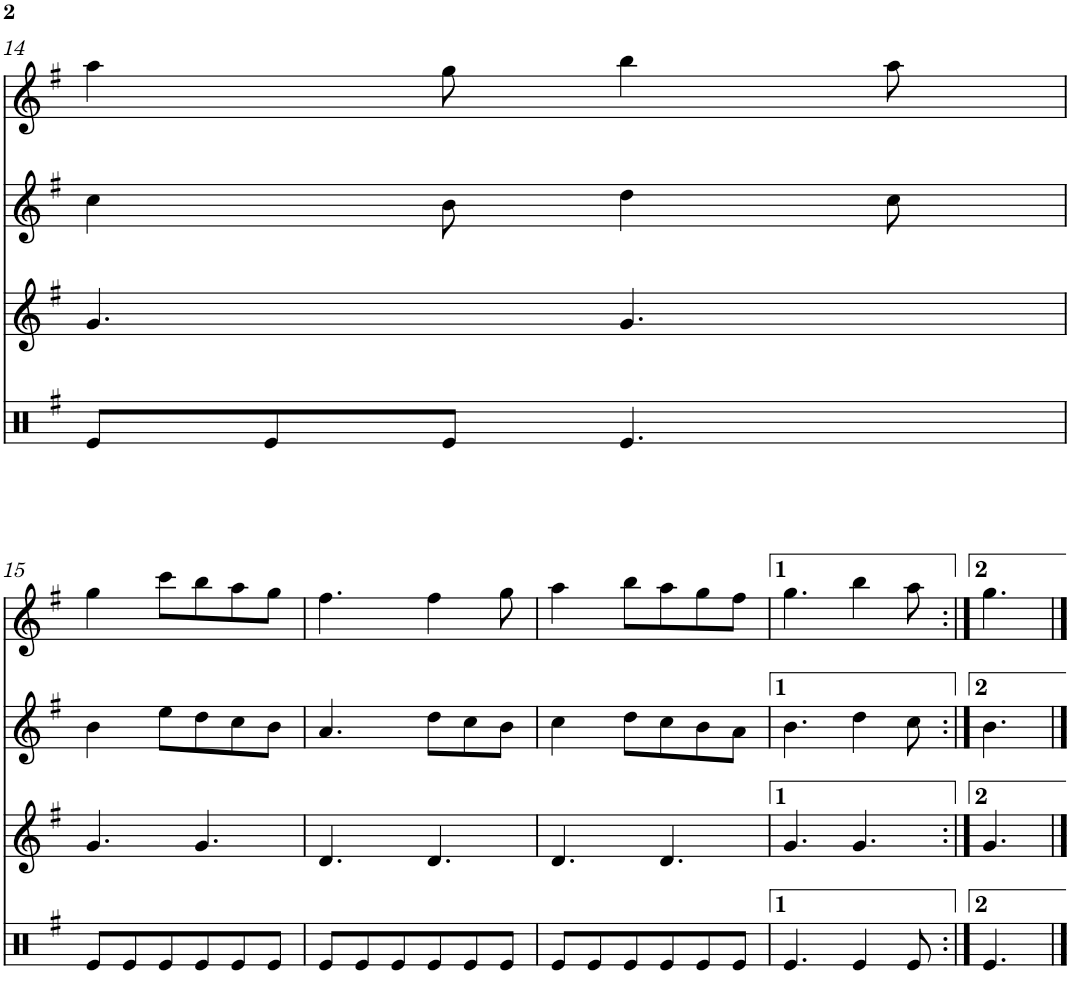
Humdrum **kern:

**kern	**kern	**kern	**kern
*part4	*part3	*part2	*part1
*staff4	*staff3	*staff2	*staff1
*I"Timbal	*I"Gralla 3	*I"Gralla 2	*I"Gralla 1
!!LO:PB:g=z
*clefX	*clefG2	*clefG2	*clefG2
*k[f#]	*k[f#]	*k[f#]	*k[f#]
*M1/4	*M1/4	*M1/4	*M1/4
=14	=14	=14	=14
8e/L	[4g/	4cc\	4aa\
8e/	.	.	.
8e/J	8ryy	8b\	8gg\
4.e/	4.g/	4dd\	4bb\
.	.	8cc\	8aa\
!!LO:LB:g=z
=15	=15	=15	=15
8e/L	[4g/	4b\	4gg\
8e/	.	.	.
8e/	8g/]	8ee\L	8ccc\L
8e/	4.g/	8dd\	8bb\
8e/	.	8cc\	8aa\
8e/J	.	8b\J	8gg\J
=16	=16	=16	=16
8e/L	[4d/	[4a/	[4ff#\
8e/	.	.	.
8e/	8g/]	8ryy	8ryy
8e/	4.d/	8dd\L	4ff#\
8e/	.	8cc\	.
8e/J	.	8b\J	8gg\
=17	=17	=17	=17
8e/L	[4d/	4cc\	4aa\
8e/	.	.	.
8e/	8d/]	8a/]	8ff#\]
8e/	4.d/	8dd\L	8bb\L
8e/	.	8cc\	8aa\
8e/J	.	8b\	8gg\
8ryy	8ryy	8a\J	8ff#\J
=18	=18	=18	=18
[4e/	[4g/	[4b\	[4gg\
8ryy	8d/]	8ryy	8ryy
4e/	4.g/	4dd\	4bb\
8e/	.	8cc\	8aa\
=19:|!	=19:|!	=19:|!	=19:|!
[4e/	[4g/	[4b\	[4gg\
8e/]	8g/]	8b\]	8gg\]
==20	==20	==20	==20
8e/]	8g/]	8b\]	8gg\]
=	=	=	=
*-	*-	*-	*-
